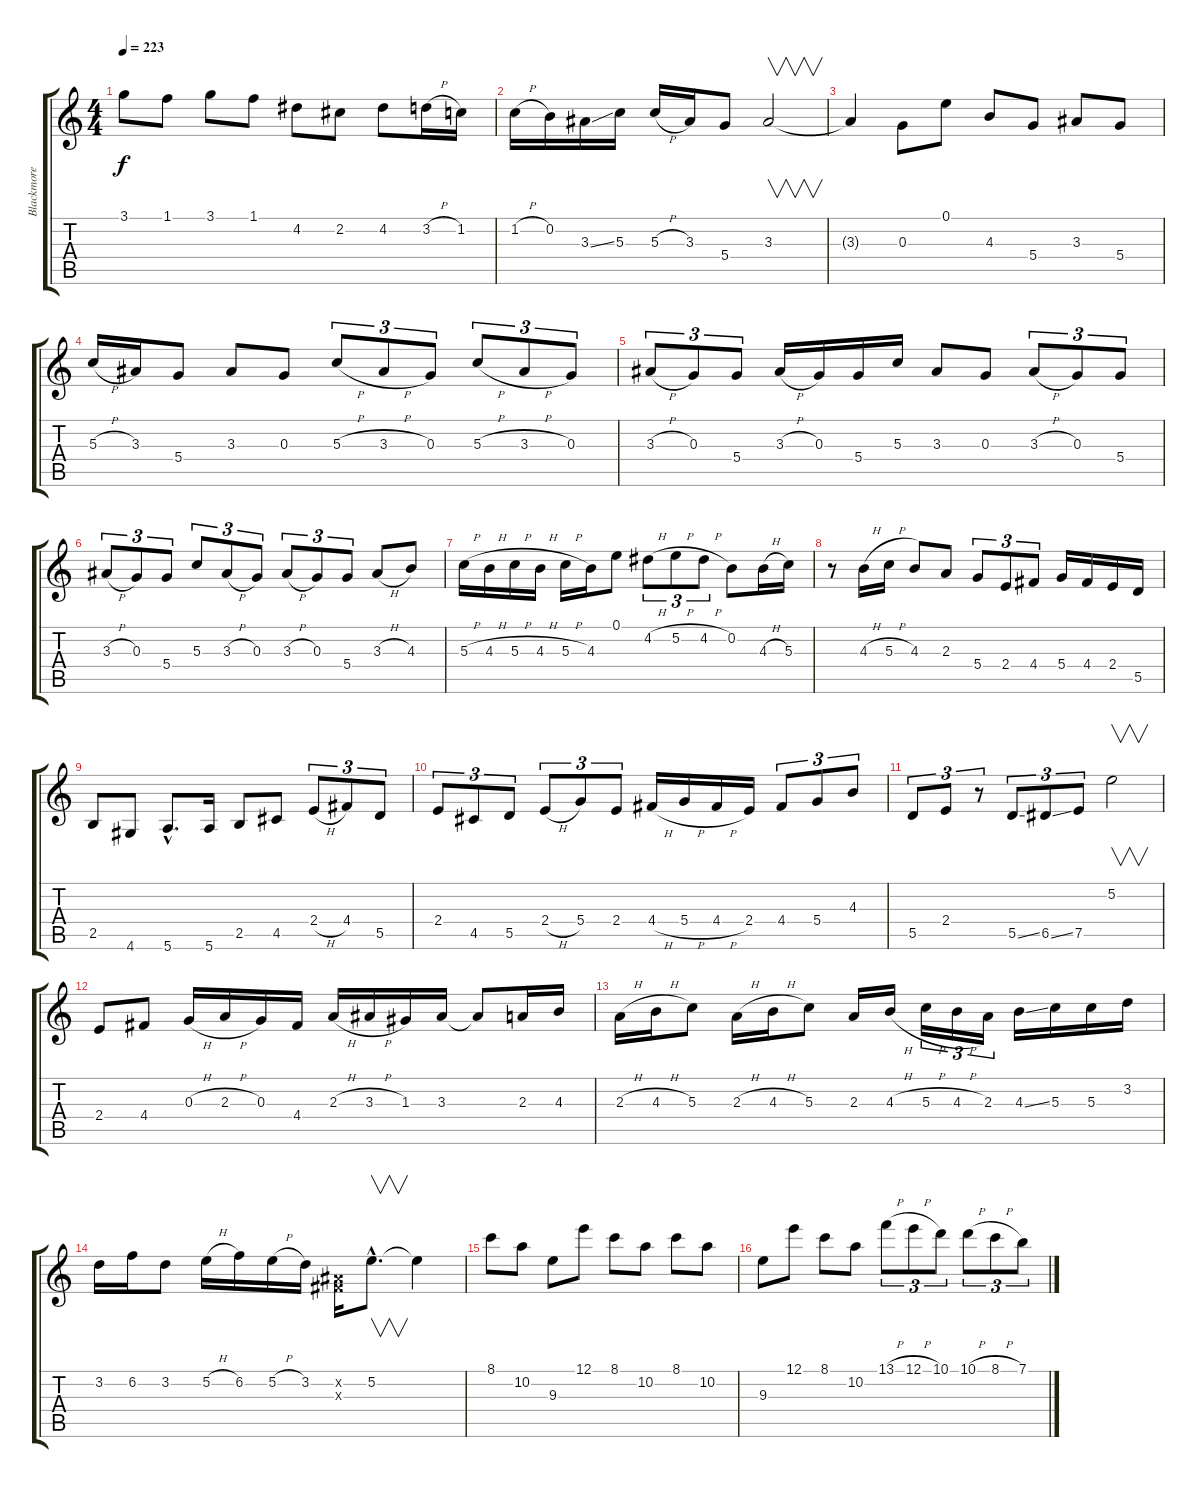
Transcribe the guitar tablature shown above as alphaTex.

\track ("Blackmore" "Blackmore") {instrument distortionguitar}
\staff {score tabs}
\tuning (E4 B3 G3 D3 A2 E2) {hide}
\ts (4 4)
\tempo 223
\clef g2
\ks c
3.1.8{dy f} 1.1.8 3.1.8 1.1.8 4.2.8 2.2.8 4.2.8 3.2{h}.16 1.2.16 |
1.2{h}.16 0.2.16 3.3{ss}.16 5.3.16 5.3{h}.16 3.3.16 5.4.8 3.3.2{v} |
3.3{t}.4 0.3.8 0.1.8 4.3.8 5.4.8 3.3.8 5.4.8 |
5.3{h}.16 3.3.16 5.4.8 3.3.8 0.3.8 5.3{h}.8{tu (3 2)} 3.3{h}.8{tu (3 2)} 0.3.8{tu (3 2)} 5.3{h}.8{tu (3 2)} 3.3{h}.8{tu (3 2)} 0.3.8{tu (3 2)} |
3.3{h}.8{tu (3 2)} 0.3.8{tu (3 2)} 5.4.8{tu (3 2)} 3.3{h}.16 0.3.16 5.4.16 5.3.16 3.3.8 0.3.8 3.3{h}.8{tu (3 2)} 0.3.8{tu (3 2)} 5.4.8{tu (3 2)} |
3.3{h}.8{tu (3 2)} 0.3.8{tu (3 2)} 5.4.8{tu (3 2)} 5.3.8{tu (3 2)} 3.3{h}.8{tu (3 2)} 0.3.8{tu (3 2)} 3.3{h}.8{tu (3 2)} 0.3.8{tu (3 2)} 5.4.8{tu (3 2)} 3.3{h}.8 4.3.8 |
5.3{h}.16 4.3{h}.16 5.3{h}.16 4.3{h}.16 5.3{h}.16 4.3.16 0.1.8 4.2{h}.8{tu (3 2)} 5.2{h}.8{tu (3 2)} 4.2{h}.8{tu (3 2)} 0.2.8 4.3{h}.16 5.3.16 |
r.8 4.3{h}.16 5.3{h}.16 4.3.8 2.3.8 5.4.8{tu (3 2)} 2.4.8{tu (3 2)} 4.4.8{tu (3 2)} 5.4.16 4.4.16 2.4.16 5.5.16 |
2.5.8 4.6.8 5.6{hac}.8{d} 5.6.16 2.5.8 4.5.8 2.4{h}.8{tu (3 2)} 4.4.8{tu (3 2)} 5.5.8{tu (3 2)} |
2.4.8{tu (3 2)} 4.5.8{tu (3 2)} 5.5.8{tu (3 2)} 2.4{h}.8{tu (3 2)} 5.4.8{tu (3 2)} 2.4.8{tu (3 2)} 4.4{h}.16 5.4{h}.16 4.4{h}.16 2.4.16 4.4.8{tu (3 2)} 5.4.8{tu (3 2)} 4.3.8{tu (3 2)} |
5.5.8{tu (3 2)} 2.4.8{tu (3 2)} r.8{tu (3 2)} 5.5{ss}.8{tu (3 2)} 6.5{ss}.8{tu (3 2)} 7.5.8{tu (3 2)} 5.2.2{v} |
2.4.8 4.4.8 0.3{h}.16 2.3{h}.16 0.3.16 4.4.16 2.3{h}.16 3.3{h}.16 1.3.16 3.3.16 3.3{t}.8 2.3.16 4.3.16 |
2.3{h}.16 4.3{h}.16 5.3.8 2.3{h}.16 4.3{h}.16 5.3.8 2.3.16 4.3{h}.16 5.3{h}.16{tu (3 2)} 4.3{h}.16{tu (3 2)} 2.3.16{tu (3 2)} 4.3{ss}.16 5.3.16 5.3.16 3.2.16 |
3.2.16 6.2.16 3.2.8 5.2{h}.16 6.2.16 5.2{h}.16 3.2.16 (-1.2{x} -1.3{x}).16 5.2{hac}.8{v d} 5.2{t}.4 |
8.1.8 10.2.8 9.3.8 12.1.8 8.1.8 10.2.8 8.1.8 10.2.8 |
9.3.8 12.1.8 8.1.8 10.2.8 13.1{h}.8{tu (3 2)} 12.1{h}.8{tu (3 2)} 10.1.8{tu (3 2)} 10.1{h}.8{tu (3 2)} 8.1{h}.8{tu (3 2)} 7.1.8{tu (3 2)}
